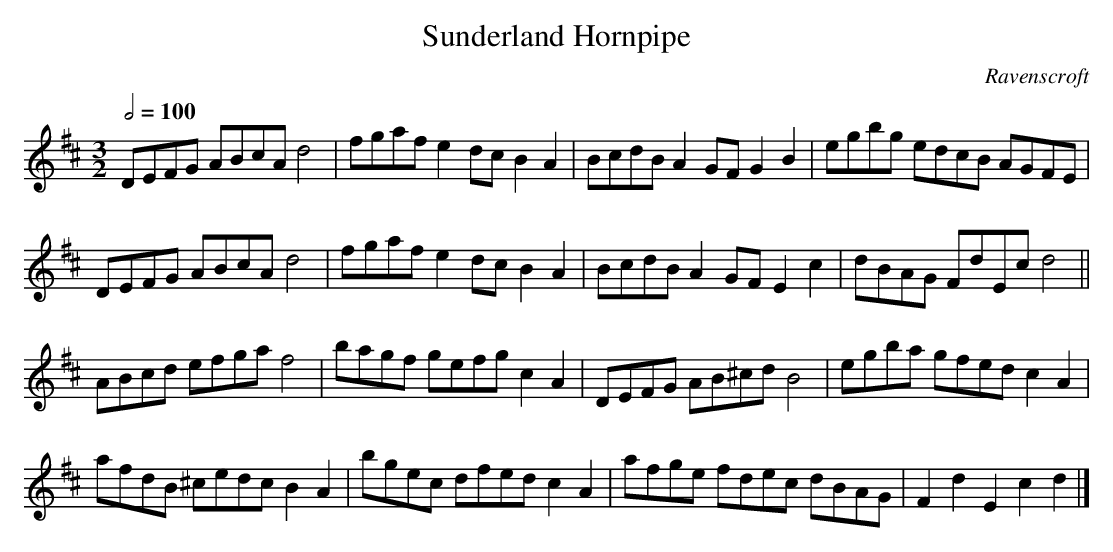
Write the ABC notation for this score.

X:1
T:Sunderland Hornpipe
M:3/2
L:1/8
Q:1/2=100
C:Ravenscroft
K:D
DEFG ABcAd4|fgaf e2dcB2A2|BcdBA2GFG2B2|egbg edcB AGFE|
DEFG ABcAd4|fgaf e2dcB2A2|BcdB A2GFE2c2|dBAG FdEcd4||
ABcd efgaf4|bagf gefg c2A2|DEFG AB^cdB4|egba gfed c2A2|
afdB ^cedc B2A2|bgec dfedc2A2|afge fdec dBAG|F2d2E2c2d2|]
